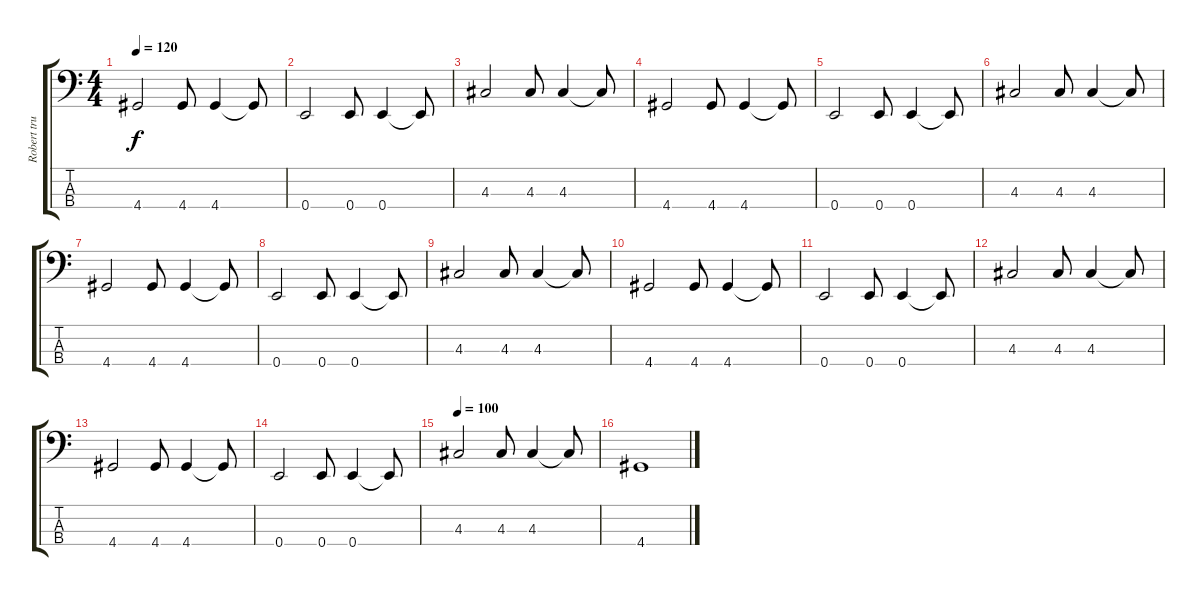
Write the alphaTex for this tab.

\track ("Robert trujillo" "Robert tru") {instrument electricbassfinger}
\staff {score tabs}
\tuning (G2 D2 A1 E1) {hide}
\ts (4 4)
\tempo 120
\clef f4
\ks c
4.4.2{dy f} 4.4.8 4.4.4 4.4{t}.8 |
0.4.2 0.4.8 0.4.4 0.4{t}.8 |
4.3.2 4.3.8 4.3.4 4.3{t}.8 |
4.4.2 4.4.8 4.4.4 4.4{t}.8 |
0.4.2 0.4.8 0.4.4 0.4{t}.8 |
4.3.2 4.3.8 4.3.4 4.3{t}.8 |
4.4.2 4.4.8 4.4.4 4.4{t}.8 |
0.4.2 0.4.8 0.4.4 0.4{t}.8 |
4.3.2 4.3.8 4.3.4 4.3{t}.8 |
4.4.2 4.4.8 4.4.4 4.4{t}.8 |
0.4.2 0.4.8 0.4.4 0.4{t}.8 |
4.3.2 4.3.8 4.3.4 4.3{t}.8 |
4.4.2 4.4.8 4.4.4 4.4{t}.8 |
0.4.2 0.4.8 0.4.4 0.4{t}.8 |
\tempo 100
4.3.2 4.3.8 4.3.4 4.3{t}.8 |
4.4.1
